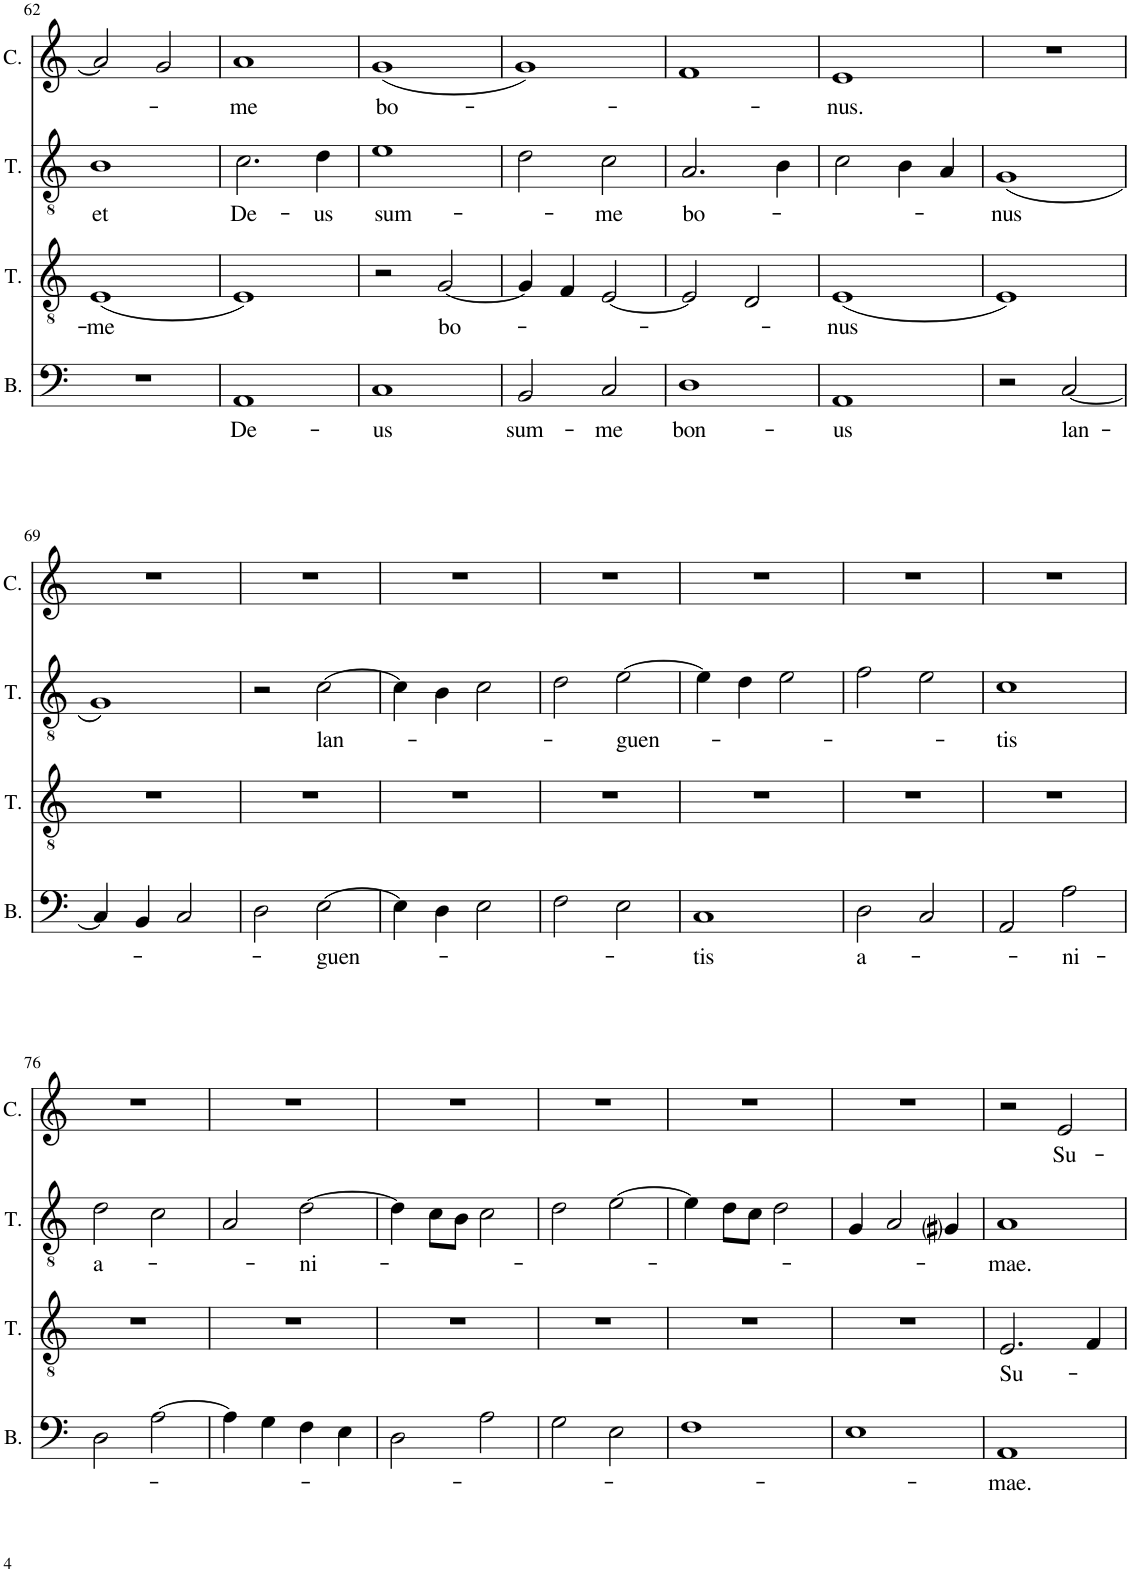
**kern	**text	**kern	**text	**kern	**text	**kern	**text
*part4	*part4	*part3	*part3	*part2	*part2	*part1	*part1
*staff4	*staff4	*staff3	*staff3	*staff2	*staff2	*staff1	*staff1
*I"Bass	*	*I"Tenor	*	*I"Tenor	*	*I"Cantus	*
*I'B.	*	*I'T.	*	*I'T.	*	*I'C.	*
!!LO:PB:g=z
*clefF4	*	*clefGv2	*	*clefGv2	*	*clefG2	*
*k[]	*	*k[]	*	*k[]	*	*k[]	*
*M2/2	*	*M2/2	*	*M2/2	*	*M2/2	*
*met(c|)	*	*met(c|)	*	*met(c|)	*	*met(c|)	*
=62	=62	=62	=62	=62	=62	=62	=62
!	!	!	!LO:LY:b	!	!LO:LY:b	!	!
1r	.	(1E	-me	1B	et	2a/]	.
.	.	.	.	.	.	2g/	.
=63	=63	=63	=63	=63	=63	=63	=63
!	!LO:LY:b	!	!	!	!LO:LY:b	!	!LO:LY:b
1AA	De-	1E)	.	2.c\	De-	1a	-me
!	!	!	!	!	!LO:LY:b	!	!
.	.	.	.	4d\	-us	.	.
=64	=64	=64	=64	=64	=64	=64	=64
!	!LO:LY:b	!	!	!	!LO:LY:b	!	!LO:LY:b
1C	-us	2r	.	1e	sum-	(1g	bo-
!	!	!	!LO:LY:b	!	!	!	!
.	.	[2G/	bo-	.	.	.	.
=65	=65	=65	=65	=65	=65	=65	=65
!	!LO:LY:b	!	!	!	!	!	!
2BB/	sum-	4G/]	.	2d\	.	1g)	.
.	.	4F/	.	.	.	.	.
!	!LO:LY:b	!	!	!	!LO:LY:b	!	!
2C/	-me	[2E/	.	2c\	-me	.	.
=66	=66	=66	=66	=66	=66	=66	=66
!	!LO:LY:b	!	!	!	!LO:LY:b	!	!
1D	bon-	2E/]	.	2.A/	bo-	1f	.
.	.	2D/	.	.	.	.	.
.	.	.	.	4B\	.	.	.
=67	=67	=67	=67	=67	=67	=67	=67
!	!LO:LY:b	!	!LO:LY:b	!	!	!	!LO:LY:b
1AA	-us	(1E	-nus	2c\	.	1e	-nus.
.	.	.	.	4B\	.	.	.
.	.	.	.	4A/	.	.	.
=68	=68	=68	=68	=68	=68	=68	=68
!	!	!	!	!	!LO:LY:b	!	!
2r	.	1E)	.	(1G	-nus	1r	.
!	!LO:LY:b	!	!	!	!	!	!
[2C/	lan-	.	.	.	.	.	.
!!LO:LB:g=z
=69	=69	=69	=69	=69	=69	=69	=69
4C/]	.	1r	.	1G)	.	1r	.
4BB/	.	.	.	.	.	.	.
2C/	.	.	.	.	.	.	.
=70	=70	=70	=70	=70	=70	=70	=70
2D\	.	1r	.	2r	.	1r	.
!	!LO:LY:b	!	!	!	!LO:LY:b	!	!
[2E\	-guen-	.	.	[2c\	lan-	.	.
=71	=71	=71	=71	=71	=71	=71	=71
4E\]	.	1r	.	4c\]	.	1r	.
4D\	.	.	.	4B\	.	.	.
2E\	.	.	.	2c\	.	.	.
=72	=72	=72	=72	=72	=72	=72	=72
2F\	.	1r	.	2d\	.	1r	.
!	!	!	!	!	!LO:LY:b	!	!
2E\	.	.	.	[2e\	-guen-	.	.
=73	=73	=73	=73	=73	=73	=73	=73
!	!LO:LY:b	!	!	!	!	!	!
1C	-tis	1r	.	4e\]	.	1r	.
.	.	.	.	4d\	.	.	.
.	.	.	.	2e\	.	.	.
=74	=74	=74	=74	=74	=74	=74	=74
!	!LO:LY:b	!	!	!	!	!	!
2D\	a-	1r	.	2f\	.	1r	.
2C/	.	.	.	2e\	.	.	.
=75	=75	=75	=75	=75	=75	=75	=75
!	!	!	!	!	!LO:LY:b	!	!
2AA/	.	1r	.	1c	-tis	1r	.
!	!LO:LY:b	!	!	!	!	!	!
2A\	-ni-	.	.	.	.	.	.
!!LO:LB:g=z
=76	=76	=76	=76	=76	=76	=76	=76
!	!	!	!	!	!LO:LY:b	!	!
2D\	.	1r	.	2d\	a-	1r	.
[2A\	.	.	.	2c\	.	.	.
=77	=77	=77	=77	=77	=77	=77	=77
4A\]	.	1r	.	2A/	.	1r	.
4G\	.	.	.	.	.	.	.
!	!	!	!	!	!LO:LY:b	!	!
4F\	.	.	.	[2d\	-ni-	.	.
4E\	.	.	.	.	.	.	.
=78	=78	=78	=78	=78	=78	=78	=78
2D\	.	1r	.	4d\]	.	1r	.
.	.	.	.	8c\L	.	.	.
.	.	.	.	8B\J	.	.	.
2A\	.	.	.	2c\	.	.	.
=79	=79	=79	=79	=79	=79	=79	=79
2G\	.	1r	.	2d\	.	1r	.
2E\	.	.	.	[2e\	.	.	.
=80	=80	=80	=80	=80	=80	=80	=80
1F	.	1r	.	4e\]	.	1r	.
.	.	.	.	8d\L	.	.	.
.	.	.	.	8c\J	.	.	.
.	.	.	.	2d\	.	.	.
=81	=81	=81	=81	=81	=81	=81	=81
1E	.	1r	.	4G/	.	1r	.
.	.	.	.	2A/	.	.	.
.	.	.	.	4G#i/	.	.	.
=82	=82	=82	=82	=82	=82	=82	=82
!	!LO:LY:b	!	!LO:LY:b	!	!LO:LY:b	!	!
1AA	mae.	2.E/	Su-	1A	-mae.	2r	.
!	!	!	!	!	!	!	!LO:LY:b
.	.	.	.	.	.	2e/	Su-
.	.	4F/	.	.	.	.	.
=	=	=	=	=	=	=	=
*-	*-	*-	*-	*-	*-	*-	*-
